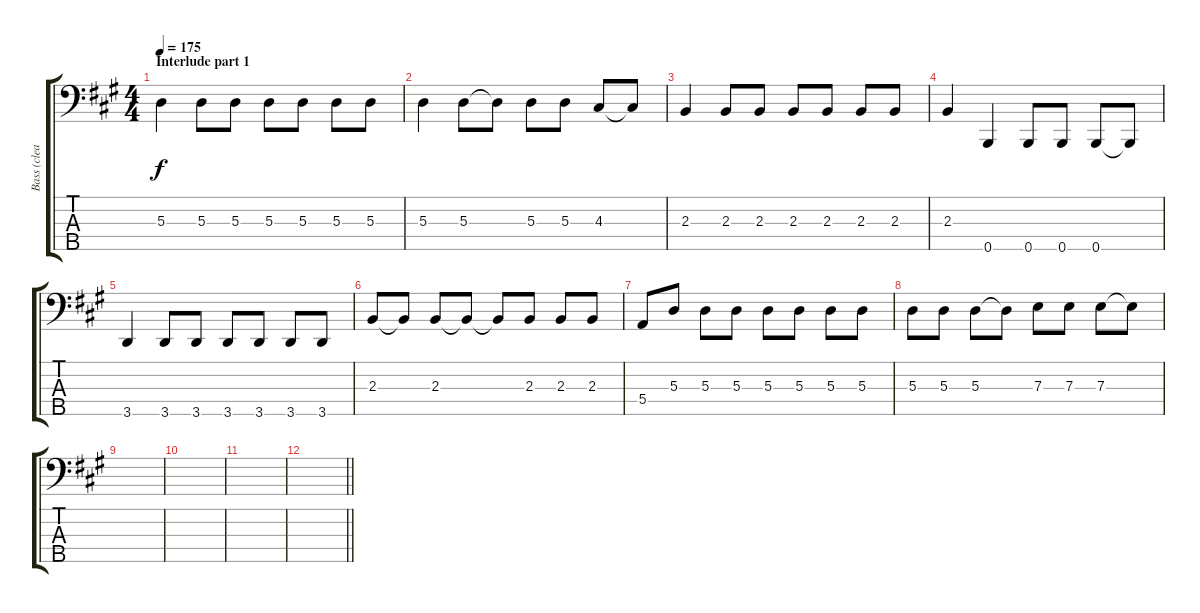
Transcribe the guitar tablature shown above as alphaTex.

\track ("Bass (clean)" "Bass (clea") {instrument electricbassfinger}
\staff {score tabs}
\tuning (G2 D2 A1 E1 B0) {hide}
\ts (4 4)
\section ("" "Interlude part 1")
\tempo 175
\clef f4
\ks f#minor
5.3.4{dy f} 5.3.8 5.3.8 5.3.8 5.3.8 5.3.8 5.3.8 |
5.3.4 5.3.8 5.3{t}.8 5.3.8 5.3.8 4.3.8 4.3{t}.8 |
2.3.4 2.3.8 2.3.8 2.3.8 2.3.8 2.3.8 2.3.8 |
2.3.4 0.5.4 0.5.8 0.5.8 0.5.8 0.5{t}.8 |
3.5.4 3.5.8 3.5.8 3.5.8 3.5.8 3.5.8 3.5.8 |
2.3.8 2.3{t}.8 2.3.8 2.3{t}.8 2.3{t}.8 2.3.8 2.3.8 2.3.8 |
5.4.8 5.3.8 5.3.8 5.3.8 5.3.8 5.3.8 5.3.8 5.3.8 |
5.3.8 5.3.8 5.3.8 5.3{t}.8 7.3.8 7.3.8 7.3.8 7.3{t}.8 |
|
|
|
\barLineRight lightlight
